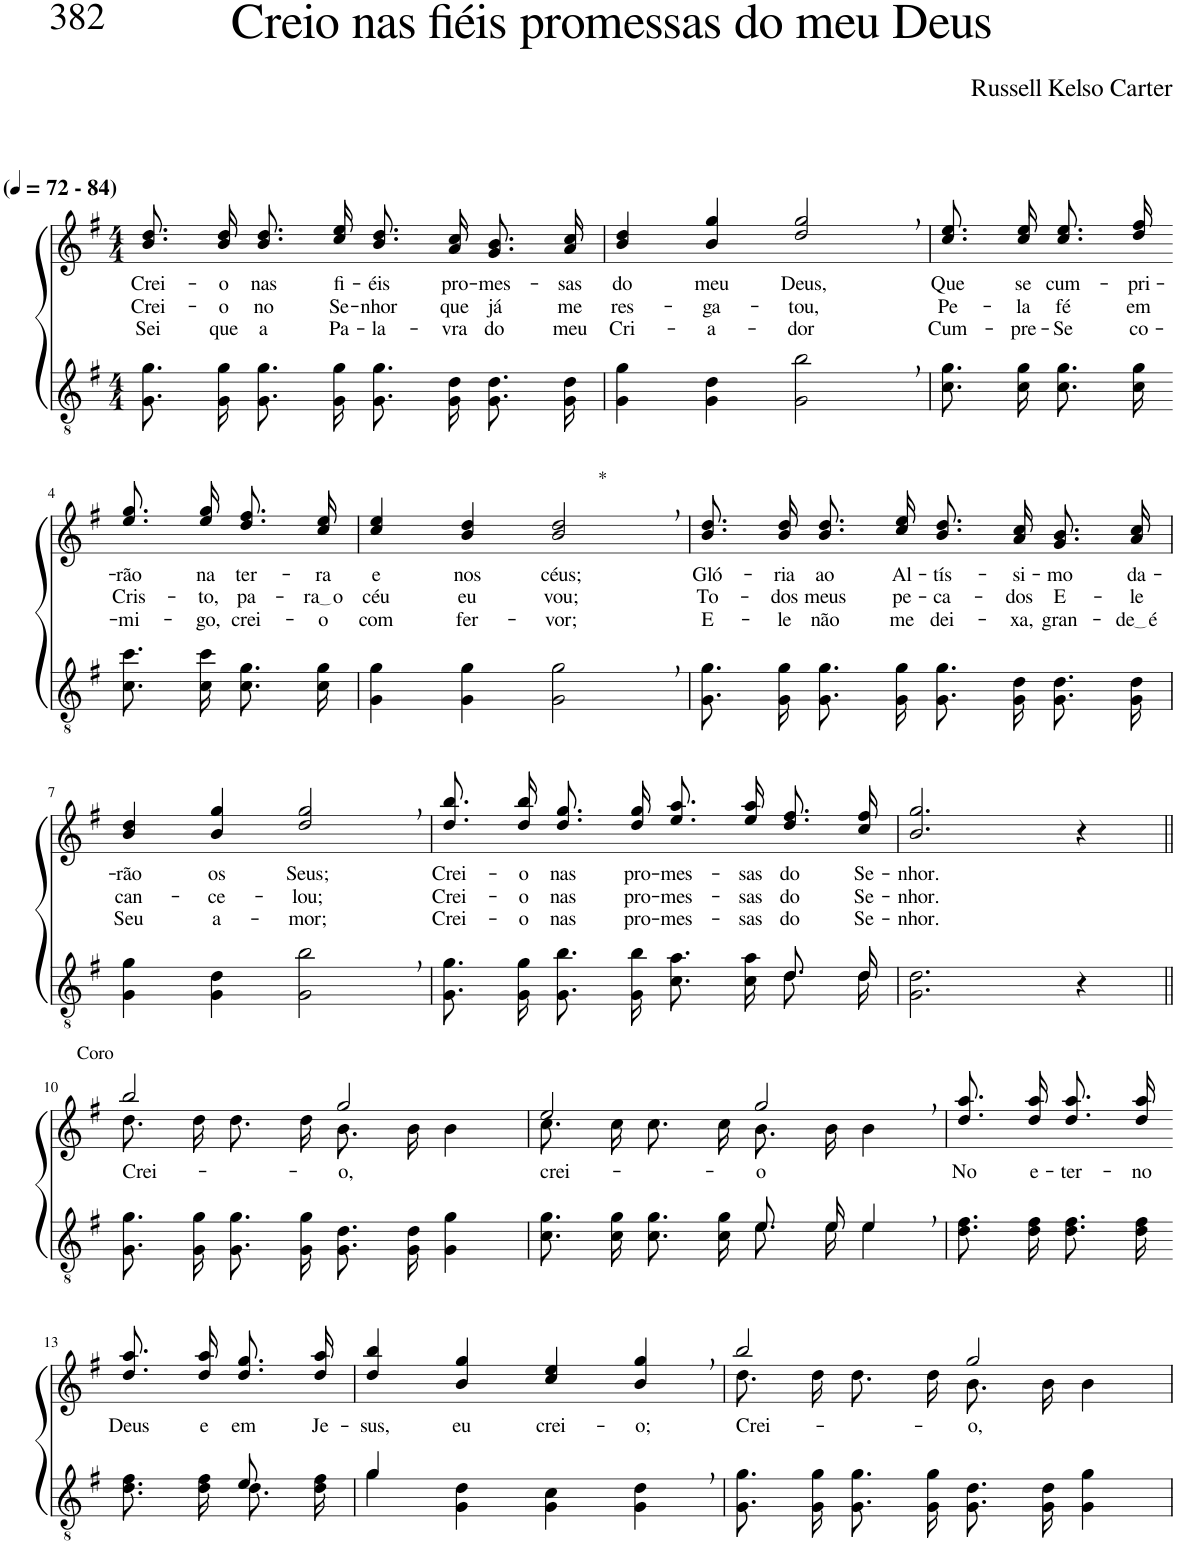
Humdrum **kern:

**kern	**kern	**text	**text	**text
*part2	*part1	*part1	*part1	*part1
*staff2	*staff1	*staff1	*staff1	*staff1
*I"Parte III e IV	*I"Parte I e II	*	*	*
*clefGv2	*clefG2	*	*	*
*Trd5c9	*Trd5c9	*	*	*
*k[f#]	*k[f#]	*	*	*
*M4/4	*M4/4	*	*	*
*MM72	*MM72	*	*	*
=1	=1	=1	=1	=1
!	!LO:TX:a:B:t=(	!	!	!
!	!LO:TX:a:B:t=- 84)	!	!	!
!	!	!LO:LY:b	!LO:LY:b	!LO:LY:b
8.G\ 8.g\L	8.b\ 8.dd\L	Crei-	Crei-	Sei
!	!	!LO:LY:b	!LO:LY:b	!LO:LY:b
16G\ 16g\Jk	16b\ 16dd\Jk	-o	-o	que
!	!	!LO:LY:b	!LO:LY:b	!LO:LY:b
8.G\ 8.g\L	8.b\ 8.dd\L	nas	no	a
!	!	!LO:LY:b	!LO:LY:b	!LO:LY:b
16G\ 16g\Jk	16cc\ 16ee\Jk	fi-	Se-	Pa-
!	!	!LO:LY:b	!LO:LY:b	!LO:LY:b
8.G\ 8.g\L	8.b\ 8.dd\L	-éis	-nhor	-la-
!	!	!LO:LY:b	!LO:LY:b	!LO:LY:b
16G\ 16d\Jk	16a\ 16cc\Jk	pro-	que	-vra
!	!	!LO:LY:b	!LO:LY:b	!LO:LY:b
8.G\ 8.d\L	8.g/ 8.b/L	-mes-	já	do
!	!	!LO:LY:b	!LO:LY:b	!LO:LY:b
16G\ 16d\Jk	16a/ 16cc/Jk	-sas	me	meu
=2	=2	=2	=2	=2
!	!	!LO:LY:b	!LO:LY:b	!LO:LY:b
4G\ 4g\	4b/ 4dd/	do	res-	Cri-
!	!	!LO:LY:b	!LO:LY:b	!LO:LY:b
4G\ 4d\	4b/ 4gg/	meu	-ga-	-a-
!	!	!LO:LY:b	!LO:LY:b	!LO:LY:b
2G\, 2b\,	2dd/, 2gg/,	Deus,	-tou,	-dor
=3	=3	=3	=3	=3
!	!	!LO:LY:b	!LO:LY:b	!LO:LY:b
8.c\ 8.g\L	8.cc\ 8.ee\L	Que	Pe-	Cum-
!	!	!LO:LY:b	!LO:LY:b	!LO:LY:b
16c\ 16g\Jk	16cc\ 16ee\Jk	se	-la	-pre-
!	!	!LO:LY:b	!LO:LY:b	!LO:LY:b
8.c\ 8.g\L	8.cc\ 8.ee\L	cum-	fé	-Se
!	!	!LO:LY:b	!LO:LY:b	!LO:LY:b
16c\ 16g\Jk	16dd\ 16ff#\Jk	-pri-	em	co-
!!LO:LB:g=z
=4-	=4-	=4-	=4-	=4-
!	!	!LO:LY:b	!LO:LY:b	!LO:LY:b
8.c\ 8.cc\L	8.ee\ 8.gg\L	-rão	Cris-	-mi-
!	!	!LO:LY:b	!LO:LY:b	!LO:LY:b
16c\ 16cc\Jk	16ee\ 16gg\Jk	na	-to,	-go,
!	!	!LO:LY:b	!LO:LY:b	!LO:LY:b
8.c\ 8.g\L	8.dd\ 8.ff#\L	ter-	pa-	crei-
!	!	!LO:LY:b	!LO:LY:b	!LO:LY:b
16c\ 16g\Jk	16cc\ 16ee\Jk	-ra	ra o	-o
=5	=5	=5	=5	=5
!	!	!LO:LY:b	!LO:LY:b	!LO:LY:b
4G\ 4g\	4cc/ 4ee/	e	céu	com
!	!	!LO:LY:b	!LO:LY:b	!LO:LY:b
4G\ 4g\	4b/ 4dd/	nos	eu	fer-
!	!LO:TX:a:t=*	!	!	!
!	!	!LO:LY:b	!LO:LY:b	!LO:LY:b
2G\, 2g\,	2b/, 2dd/,	céus;	vou;	-vor;
=6	=6	=6	=6	=6
!	!	!LO:LY:b	!LO:LY:b	!LO:LY:b
8.G\ 8.g\L	8.b\ 8.dd\L	Gló-	To-	E-
!	!	!LO:LY:b	!LO:LY:b	!LO:LY:b
16G\ 16g\Jk	16b\ 16dd\Jk	-ria	-dos	-le
!	!	!LO:LY:b	!LO:LY:b	!LO:LY:b
8.G\ 8.g\L	8.b\ 8.dd\L	ao	meus	não
!	!	!LO:LY:b	!LO:LY:b	!LO:LY:b
16G\ 16g\Jk	16cc\ 16ee\Jk	Al-	pe-	me
!	!	!LO:LY:b	!LO:LY:b	!LO:LY:b
8.G\ 8.g\L	8.b\ 8.dd\L	-tís-	-ca-	dei-
!	!	!LO:LY:b	!LO:LY:b	!LO:LY:b
16G\ 16d\Jk	16a\ 16cc\Jk	-si-	-dos	-xa,
!	!	!LO:LY:b	!LO:LY:b	!LO:LY:b
8.G\ 8.d\L	8.g/ 8.b/L	-mo	E-	gran-
!	!	!LO:LY:b	!LO:LY:b	!LO:LY:b
16G\ 16d\Jk	16a/ 16cc/Jk	da-	-le	de é
!!LO:LB:g=z
=7	=7	=7	=7	=7
!	!	!LO:LY:b	!LO:LY:b	!LO:LY:b
4G\ 4g\	4b/ 4dd/	-rão	can-	Seu
!	!	!LO:LY:b	!LO:LY:b	!LO:LY:b
4G\ 4d\	4b/ 4gg/	os	-ce-	a-
!	!	!LO:LY:b	!LO:LY:b	!LO:LY:b
2G\, 2b\,	2dd/, 2gg/,	Seus;	-lou;	-mor;
=8	=8	=8	=8	=8
*^	*	*	*	*
!	!	!	!LO:LY:b	!LO:LY:b	!LO:LY:b
8.G\ 8.g\L	2.ryy	8.dd\ 8.bb\L	Crei-	Crei-	Crei-
!	!	!	!LO:LY:b	!LO:LY:b	!LO:LY:b
16G\ 16g\Jk	.	16dd\ 16bb\Jk	-o	-o	-o
!	!	!	!LO:LY:b	!LO:LY:b	!LO:LY:b
8.G\ 8.b\L	.	8.dd\ 8.gg\L	nas	nas	nas
!	!	!	!LO:LY:b	!LO:LY:b	!LO:LY:b
16G\ 16b\Jk	.	16dd\ 16gg\Jk	pro-	pro-	pro-
!	!	!	!LO:LY:b	!LO:LY:b	!LO:LY:b
8.c\ 8.a\L	.	8.ee\ 8.aa\L	-mes-	-mes-	-mes-
!	!	!	!LO:LY:b	!LO:LY:b	!LO:LY:b
16c\ 16a\Jk	.	16ee\ 16aa\Jk	-sas	-sas	-sas
!	!	!	!LO:LY:b	!LO:LY:b	!LO:LY:b
8.d\L	8.d/L	8.dd\ 8.ff#\L	do	do	do
!	!	!	!LO:LY:b	!LO:LY:b	!LO:LY:b
16d\Jk	16d/Jk	16cc\ 16ff#\Jk	Se-	Se-	Se-
=9	=9	=9	=9	=9	=9
!	!	!	!LO:LY:b	!LO:LY:b	!LO:LY:b
*v	*v	*	*	*	*
2.G\ 2.d\	2.b/ 2.gg/	-nhor.	-nhor.	-nhor.
4r	4r	.	.	.
!!LO:LB:g=z
=10||	=10||	=10||	=10||	=10||
*	*^	*	*	*
!	!LO:TX:a:t=Coro	!	!	!	!
!	!	!	!LO:LY:b	!	!
8.G\ 8.g\L	2bb/	8.dd\L	Crei-	.	.
16G\ 16g\Jk	.	16dd\Jk	.	.	.
8.G\ 8.g\L	.	8.dd\L	.	.	.
16G\ 16g\Jk	.	16dd\Jk	.	.	.
!	!	!	!LO:LY:b	!	!
8.G\ 8.d\L	2gg/	8.b\L	-o,	.	.
16G\ 16d\Jk	.	16b\Jk	.	.	.
4G\ 4g\	.	4b\	.	.	.
=11	=11	=11	=11	=11	=11
*^	*	*	*	*	*
!	!	!	!	!LO:LY:b	!	!
2ryy	8.c\ 8.g\L	2ee/	8.cc\L	crei-	.	.
.	16c\ 16g\Jk	.	16cc\Jk	.	.	.
.	8.c\ 8.g\L	.	8.cc\L	.	.	.
.	16c\ 16g\Jk	.	16cc\Jk	.	.	.
!	!	!	!	!LO:LY:b	!	!
8.e/L	8.e\L	2gg,/	8.b\L	-o	.	.
16e/Jk	16e\Jk	.	16b\Jk	.	.	.
4e,/	4e\	.	4b\	.	.	.
=12	=12	=12	=12	=12	=12	=12
!	!	!	!	!LO:LY:b	!	!
*v	*v	*	*	*	*	*
*	*v	*v	*	*	*
8.d\ 8.f#\L	8.dd\ 8.aa\L	No	.	.
!	!	!LO:LY:b	!	!
16d\ 16f#\Jk	16dd\ 16aa\Jk	e-	.	.
!	!	!LO:LY:b	!	!
8.d\ 8.f#\L	8.dd\ 8.aa\L	-ter-	.	.
!	!	!LO:LY:b	!	!
16d\ 16f#\Jk	16dd\ 16aa\Jk	-no	.	.
!!LO:LB:g=z
=13-	=13-	=13-	=13-	=13-
*^	*	*	*	*
!	!	!	!LO:LY:b	!	!
4ryy	8.d\ 8.f#\L	8.dd\ 8.aa\L	Deus	.	.
!	!	!	!LO:LY:b	!	!
.	16d\ 16f#\Jk	16dd\ 16aa\Jk	e	.	.
!	!	!	!LO:LY:b	!	!
8e/	8.d\L	8.dd\ 8.gg\L	em	.	.
8ryy	.	.	.	.	.
!	!	!	!LO:LY:b	!	!
.	16d\ 16f#\Jk	16dd\ 16aa\Jk	Je-	.	.
=14	=14	=14	=14	=14	=14
!	!	!	!LO:LY:b	!	!
4g/	4g\	4dd/ 4bb/	-sus,	.	.
!	!	!	!LO:LY:b	!	!
2.ryy	4G\ 4d\	4b/ 4gg/	eu	.	.
!	!	!	!LO:LY:b	!	!
.	4G\ 4c\	4cc/ 4ee/	crei-	.	.
!	!	!	!LO:LY:b	!	!
.	4G\ 4d\	4b/, 4gg/,	-o;	.	.
=15	=15	=15	=15	=15	=15
*	*	*^	*	*	*
!	!	!	!	!LO:LY:b	!	!
*v	*v	*	*	*	*	*
8.G\ 8.g\L	2bb/	8.dd\L	-Crei-	.	.
16G\ 16g\Jk	.	16dd\Jk	.	.	.
8.G\ 8.g\L	.	8.dd\L	.	.	.
16G\ 16g\Jk	.	16dd\Jk	.	.	.
!	!	!	!LO:LY:b	!	!
8.G\ 8.d\L	2gg/	8.b\L	-o,	.	.
16G\ 16d\Jk	.	16b\Jk	.	.	.
4G\ 4g\	.	4b\	.	.	.
*	*v	*v	*	*	*
=	=	=	=	=
*-	*-	*-	*-	*-
